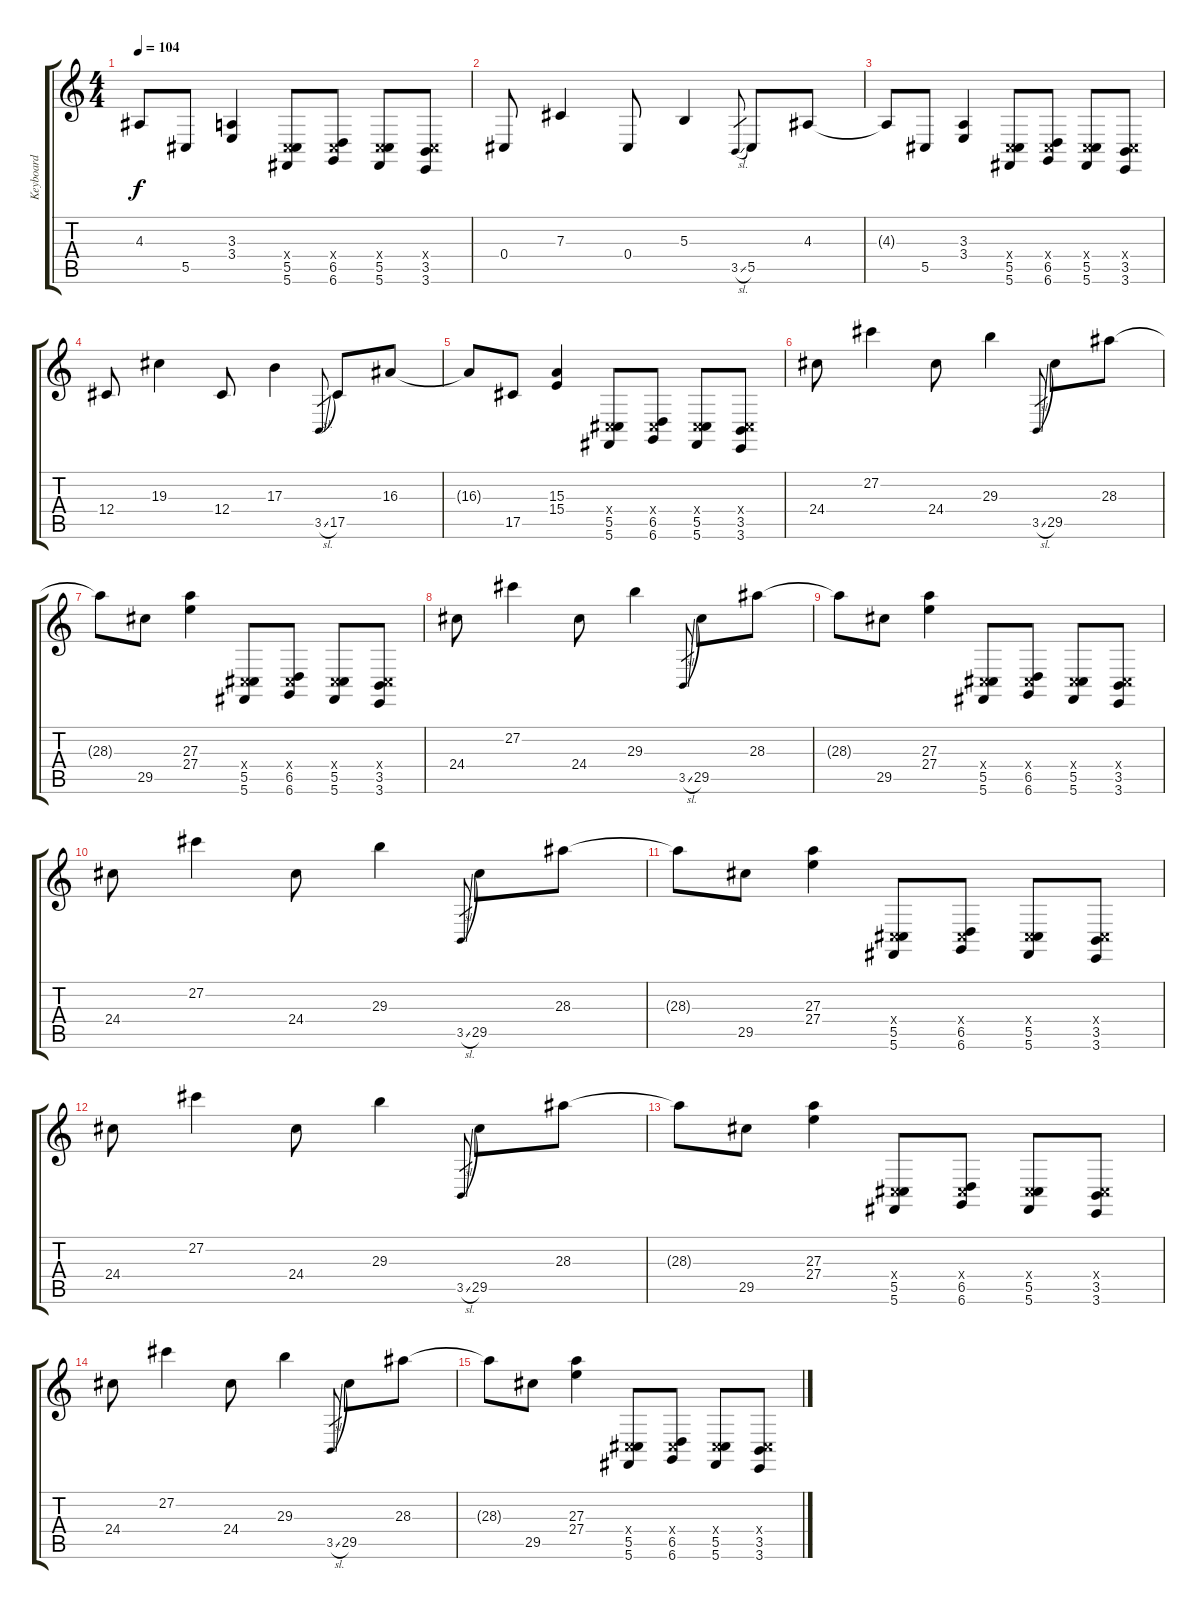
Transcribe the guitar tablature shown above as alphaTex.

\track ("Keyboard" "Keyboard") {instrument stringensemble1}
\staff {score tabs}
\tuning (Eb4 Bb3 Gb3 Db3 Ab2 Db2) {hide}
\ts (4 4)
\tempo 104
\clef g2
\ks c
4.3{t}.8{dy f} 5.5.8 (3.3 3.4).4 (0.4{x} 5.5 5.6).8 (0.4{x} 6.5 6.6).8 (0.4{x} 5.5 5.6).8 (0.4{x} 3.5 3.6).8 |
0.4.8 7.3.4 0.4.8 5.3.4 3.5{sl}.8{gr} 5.5.8 4.3.8 |
4.3{t}.8 5.5.8 (3.3 3.4).4 (0.4{x} 5.5 5.6).8 (0.4{x} 6.5 6.6).8 (0.4{x} 5.5 5.6).8 (0.4{x} 3.5 3.6).8 |
12.4.8 19.3.4 12.4.8 17.3.4 3.5{sl}.8{gr} 17.5.8 16.3.8 |
16.3{t}.8 17.5.8 (15.3 15.4).4 (0.4{x} 5.5 5.6).8 (0.4{x} 6.5 6.6).8 (0.4{x} 5.5 5.6).8 (0.4{x} 3.5 3.6).8 |
24.4.8 27.2.4 24.4.8 29.3.4 3.5{sl}.8{gr} 29.5.8 28.3.8 |
28.3{t}.8 29.5.8 (27.3 27.4).4 (0.4{x} 5.5 5.6).8 (0.4{x} 6.5 6.6).8 (0.4{x} 5.5 5.6).8 (0.4{x} 3.5 3.6).8 |
24.4.8 27.2.4 24.4.8 29.3.4 3.5{sl}.8{gr} 29.5.8 28.3.8 |
28.3{t}.8 29.5.8 (27.3 27.4).4 (0.4{x} 5.5 5.6).8 (0.4{x} 6.5 6.6).8 (0.4{x} 5.5 5.6).8 (0.4{x} 3.5 3.6).8 |
24.4.8 27.2.4 24.4.8 29.3.4 3.5{sl}.8{gr} 29.5.8 28.3.8 |
28.3{t}.8 29.5.8 (27.3 27.4).4 (0.4{x} 5.5 5.6).8 (0.4{x} 6.5 6.6).8 (0.4{x} 5.5 5.6).8 (0.4{x} 3.5 3.6).8 |
24.4.8 27.2.4 24.4.8 29.3.4 3.5{sl}.8{gr} 29.5.8 28.3.8 |
28.3{t}.8 29.5.8 (27.3 27.4).4 (0.4{x} 5.5 5.6).8 (0.4{x} 6.5 6.6).8 (0.4{x} 5.5 5.6).8 (0.4{x} 3.5 3.6).8 |
24.4.8 27.2.4 24.4.8 29.3.4 3.5{sl}.8{gr} 29.5.8 28.3.8 |
28.3{t}.8 29.5.8 (27.3 27.4).4 (0.4{x} 5.5 5.6).8 (0.4{x} 6.5 6.6).8 (0.4{x} 5.5 5.6).8 (0.4{x} 3.5 3.6).8
